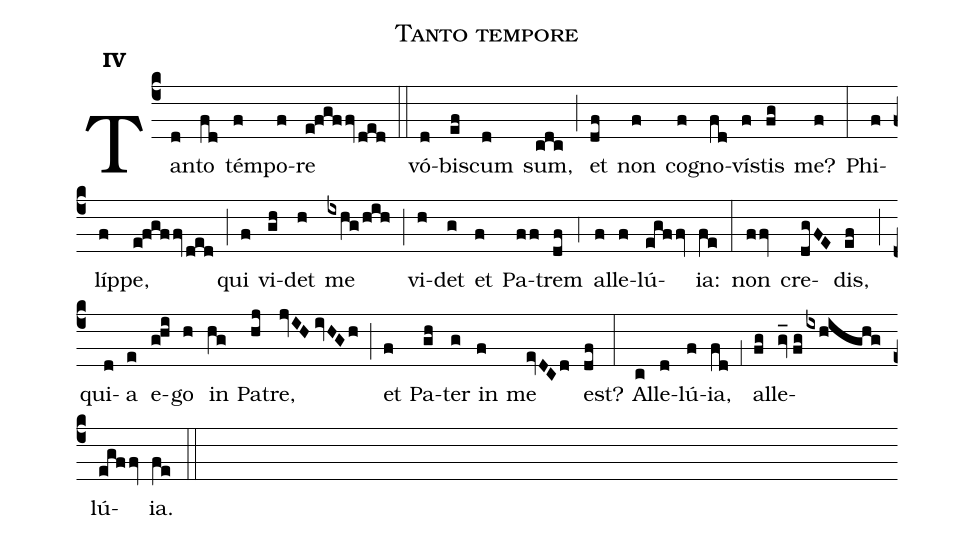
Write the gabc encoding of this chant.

name:Tanto tempore;
mode:IV;
office-part:Communiones;
%%
(c4) Tan(d)to(fd) tém(f)po(f)re(e!fgffv/ded) (::) vó(d)bi(ef)scum(d) sum,(cdc) (;) et(df) non(f) co(f)gno(fd)ví(f)stis(fg) me?(f) (:) Phi(f)líp(f)pe,(e!fgffv/ded) (;) qui(f) vi(gh)det(h) me(ixhg/hih) (;) vi(h)det(g) et(f) Pa(ff)trem(df) (,4) al(f)le(f)lú(egffv)ia:(fe) (:) non(ffv) cre(dgFE)dis,(ef) (;) qui(d)a(e) e(g!hi)go(h) in(hg) Pa(hj)tre,(jvIH//ivHGh) (;) et(f) Pa(gh)ter(g) in(f) me(evDCd) est?(df) (:) Al(c)le(d)lú(f)ia,(fd) (,1) al(fg)le(gv_//fg/ixhighg)lú(egffv)ia.(fe) (::)
